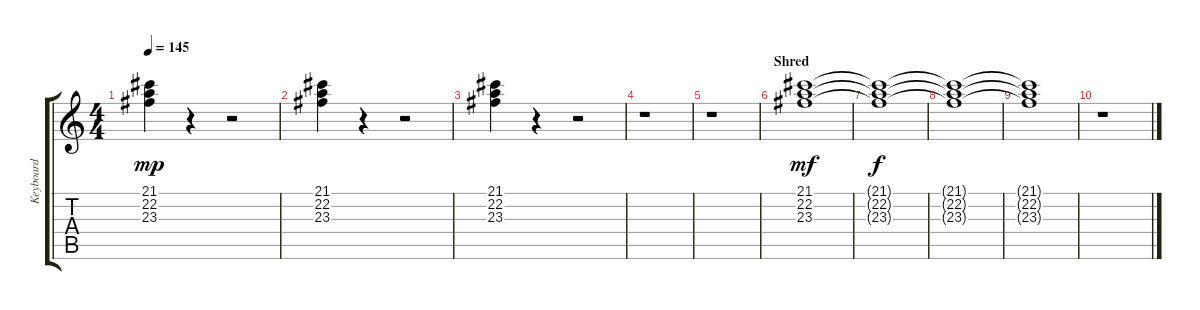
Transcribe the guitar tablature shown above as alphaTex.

\track ("Keyboard" "Keyboard") {instrument drawbarorgan}
\staff {score tabs}
\tuning (E4 B3 G3 D3 A2 E2) {hide}
\ts (4 4)
\tempo 145
\clef g2
\ks c
(21.1 22.2 23.3).4{dy mp} r.4 r.2 |
(21.1 22.2 23.3).4 r.4 r.2 |
(21.1 22.2 23.3).4 r.4 r.2 |
r.1 |
r.1 |
\section ("" "Shred")
(21.1 22.2 23.3).1{dy mf} |
(21.1{t} 22.2{t} 23.3{t}).1{dy f} |
(21.1{t} 22.2{t} 23.3{t}).1 |
(21.1{t} 22.2{t} 23.3{t}).1 |
r.1
